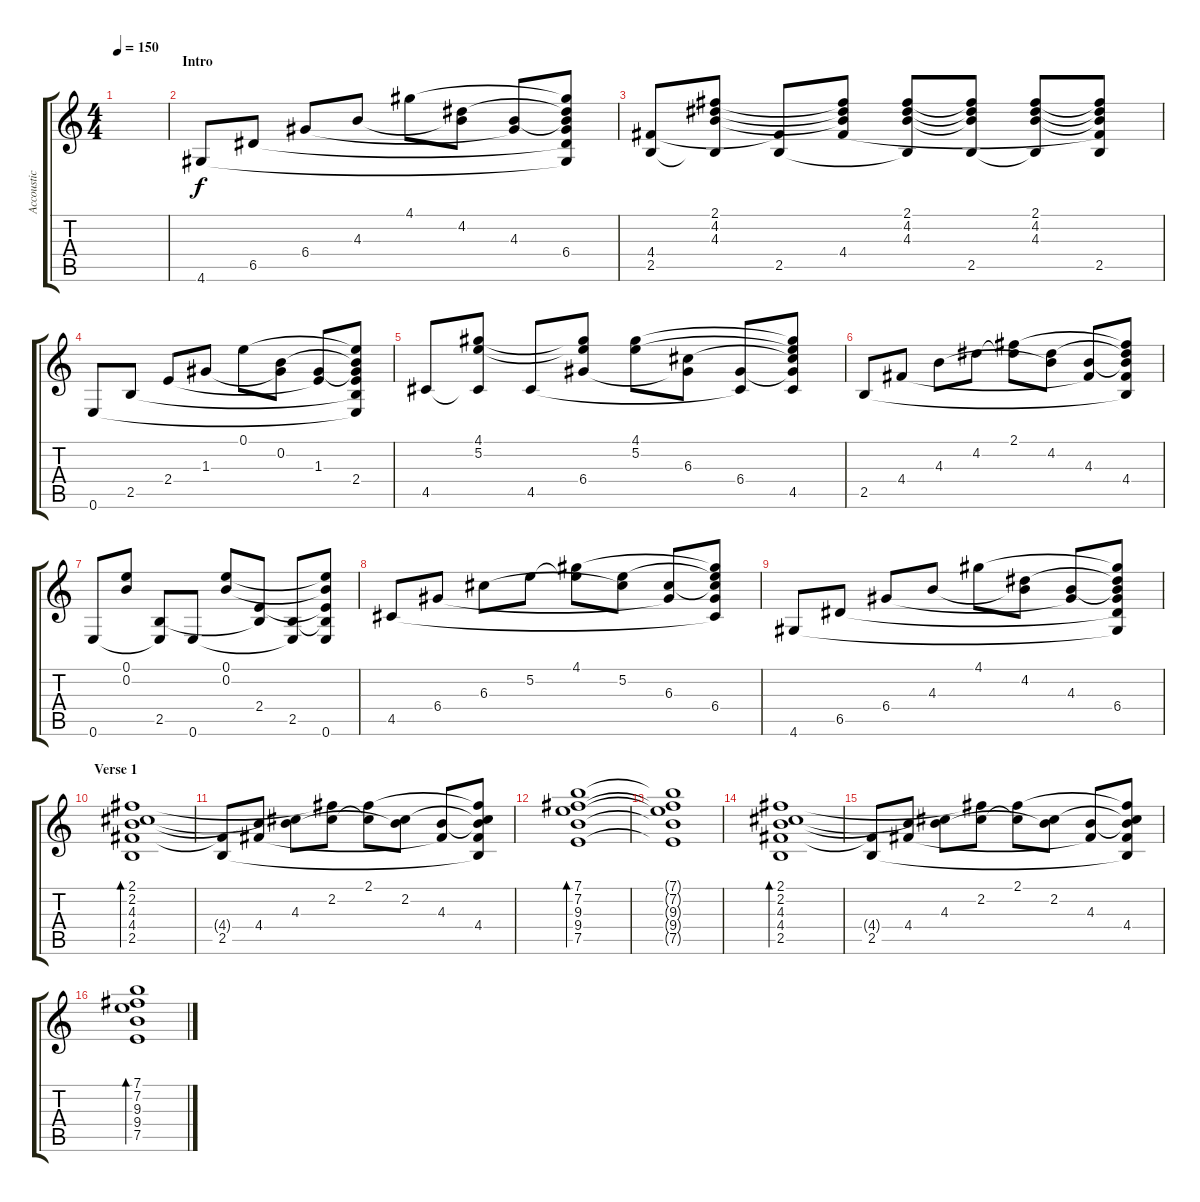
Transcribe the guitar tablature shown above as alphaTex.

\track ("Accoustic Guitar" "Accoustic ") {instrument acousticguitarsteel}
\staff {score tabs}
\tuning (E4 B3 G3 D3 A2 E2) {hide}
\ts (4 4)
\tempo 150
\clef g2
\ks c
|
\section ("" "Intro")
4.6.8 6.5.8 6.4.8 4.3.8 4.1.8 (4.2 4.3{t}).8 (4.3 6.4{t}).8 (4.1{t} 4.2{t} 4.3{t} 6.4 6.5{t} 4.6{t}).8 |
(4.4 2.5).8 (2.1 4.2 4.3 2.5{t}).8 (4.4{t} 2.5).8 (2.1{t} 4.2{t} 4.3{t} 4.4).8 (2.1 4.2 4.3 2.5{t}).8 (2.1{t} 4.2{t} 4.3{t} 2.5).8 (2.1 4.2 4.3 2.5{t}).8 (2.1{t} 4.2{t} 4.3{t} 4.4{t} 2.5).8 |
0.6.8 2.5.8 2.4.8 1.3.8 0.1.8 (0.2 1.3{t}).8 (1.3 2.4{t}).8 (0.1{t} 0.2{t} 1.3{t} 2.4 2.5{t} 0.6{t}).8 |
4.5.8 (4.1 5.2 4.5{t}).8 4.5.8 (4.1{t} 5.2{t} 6.4).8 (4.1 5.2).8 (6.3 6.4{t}).8 (6.4 4.5{t}).8 (4.1{t} 5.2{t} 6.3{t} 6.4{t} 4.5).8 |
2.5.8 4.4.8 4.3.8 4.2.8 (2.1 4.2{t}).8 (4.2 4.3{t}).8 (4.3 4.4{t}).8 (2.1{t} 4.2{t} 4.3{t} 4.4 2.5{t}).8 |
0.6.8 (0.1 0.2).8 (2.5 0.6{t}).8 0.6.8 (0.1 0.2).8 (2.4 2.5{t}).8 (2.5 0.6{t}).8 (0.1{t} 0.2{t} 2.4{t} 2.5{t} 0.6).8 |
4.5.8 6.4.8 6.3.8 5.2.8 (4.1 5.2{t}).8 (5.2 6.3{t}).8 (6.3 6.4{t}).8 (4.1{t} 5.2{t} 6.3{t} 6.4 4.5{t}).8 |
4.6.8 6.5.8 6.4.8 4.3.8 4.1.8 (4.2 4.3{t}).8 (4.3 6.4{t}).8 (4.1{t} 4.2{t} 4.3{t} 6.4 6.5{t} 4.6{t}).8 |
\section ("" "Verse 1")
(2.1 2.2 4.3 4.4 2.5).1{bd 240} |
(4.4{t} 2.5).8 (4.3{t} 4.4).8 (2.2{t} 4.3).8 (2.1{t} 2.2).8 (2.1 2.2{t}).8 (2.2 4.3{t}).8 (4.3 4.4{t}).8 (2.1{t} 2.2{t} 4.3{t} 4.4 2.5{t}).8 |
(7.1 7.2 9.3 9.4 7.5).1{bd 240} |
(7.1{t} 7.2{t} 9.3{t} 9.4{t} 7.5{t}).1 |
(2.1 2.2 4.3 4.4 2.5).1{bd 240} |
(4.4{t} 2.5).8 (4.3{t} 4.4).8 (2.2{t} 4.3).8 (2.1{t} 2.2).8 (2.1 2.2{t}).8 (2.2 4.3{t}).8 (4.3 4.4{t}).8 (2.1{t} 2.2{t} 4.3{t} 4.4 2.5{t}).8 |
(7.1 7.2 9.3 9.4 7.5).1{bd 240}
